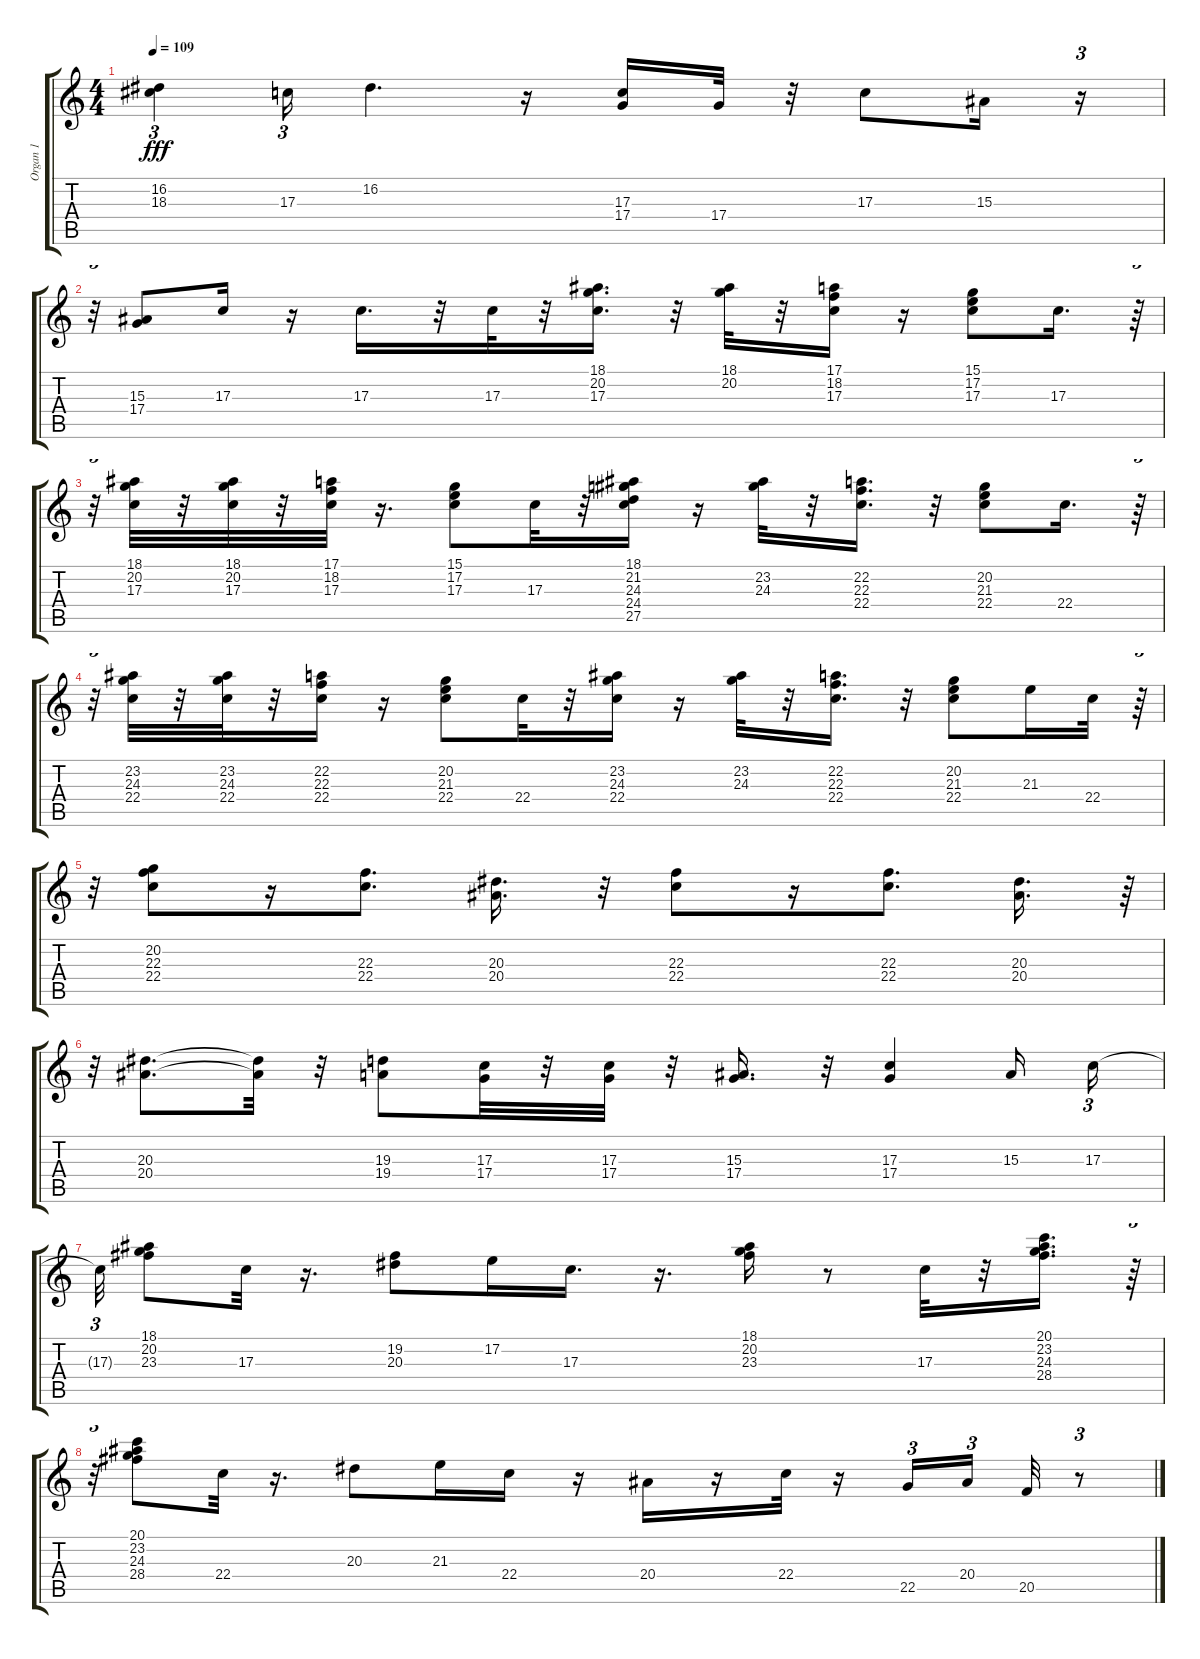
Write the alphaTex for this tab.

\track ("Organ 1" "Organ 1") {instrument rockorgan}
\staff {score tabs}
\tuning (E4 B3 G3 D3 A2 E2) {hide}
\ts (4 4)
\tempo 109
\clef g2
\ks c
(16.2 18.3).4{tu (3 2) dy fff} 17.3.16{tu (3 2)} 16.2.4{d} r.16 (17.3 17.4).16 17.4.32 r.32 17.3.8 15.3.16 r.16{tu (3 2)} |
r.32{tu (3 2)} (15.3 17.4).8 17.3.16 r.16 17.3.16{d} r.32 17.3.32 r.32 (18.1 20.2 17.3).16{d} r.32 (18.1 20.2).32 r.32 (17.1 18.2 17.3).16 r.16 (15.1 17.2 17.3).8 17.3.16{d} r.64{tu (3 2)} |
r.32{tu (3 2)} (18.1 20.2 17.3).32 r.32 (18.1 20.2 17.3).32 r.32 (17.1 18.2 17.3).32 r.16{d} (15.1 17.2 17.3).8 17.3.32 r.32 (18.1 21.2 24.3 24.4 27.5).16 r.16 (23.2 24.3).32 r.32 (22.2 22.3 22.4).16{d} r.32 (20.2 21.3 22.4).8 22.4.16{d} r.64{tu (3 2)} |
r.32{tu (3 2)} (23.2 24.3 22.4).32 r.32 (23.2 24.3 22.4).32 r.32 (22.2 22.3 22.4).16 r.16 (20.2 21.3 22.4).8 22.4.32 r.32 (23.2 24.3 22.4).16 r.16 (23.2 24.3).32 r.32 (22.2 22.3 22.4).16{d} r.32 (20.2 21.3 22.4).8 21.3.16 22.4.32 r.64{tu (3 2)} |
r.32{tu (3 2)} (20.2 22.3 22.4).8 r.16 (22.3 22.4).8{d} (20.3 20.4).16{d} r.32 (22.3 22.4).8 r.16 (22.3 22.4).8{d} (20.3 20.4).16{d} r.64{tu (3 2)} |
r.32{tu (3 2)} (20.3 20.4).8{d} (20.3{t} 20.4{t}).32 r.32 (19.3 19.4).8 (17.3 17.4).32 r.32 (17.3 17.4).32 r.32 (15.3 17.4).16{d} r.32 (17.3 17.4).4 15.3.16 17.3.16{tu (3 2)} |
17.3{t}.32{tu (3 2)} (18.1 20.2 23.3).8 17.3.32 r.16{d} (19.2 20.3).8 17.2.16 17.3.16{d} r.16{d} (18.1 20.2 23.3).16 r.8 17.3.32 r.32 (20.1 23.2 24.3 28.4).16{d} r.64{tu (3 2)} |
r.32{tu (3 2)} (20.1 23.2 24.3 28.4).8 22.4.32 r.16{d} 20.3.8 21.3.16 22.4.16 r.16 20.4.16 r.16 22.4.32 r.16 22.5.16{tu (3 2)} 20.4.16{tu (3 2) beam splitsecondary} 20.5.32 r.8{tu (3 2)}
